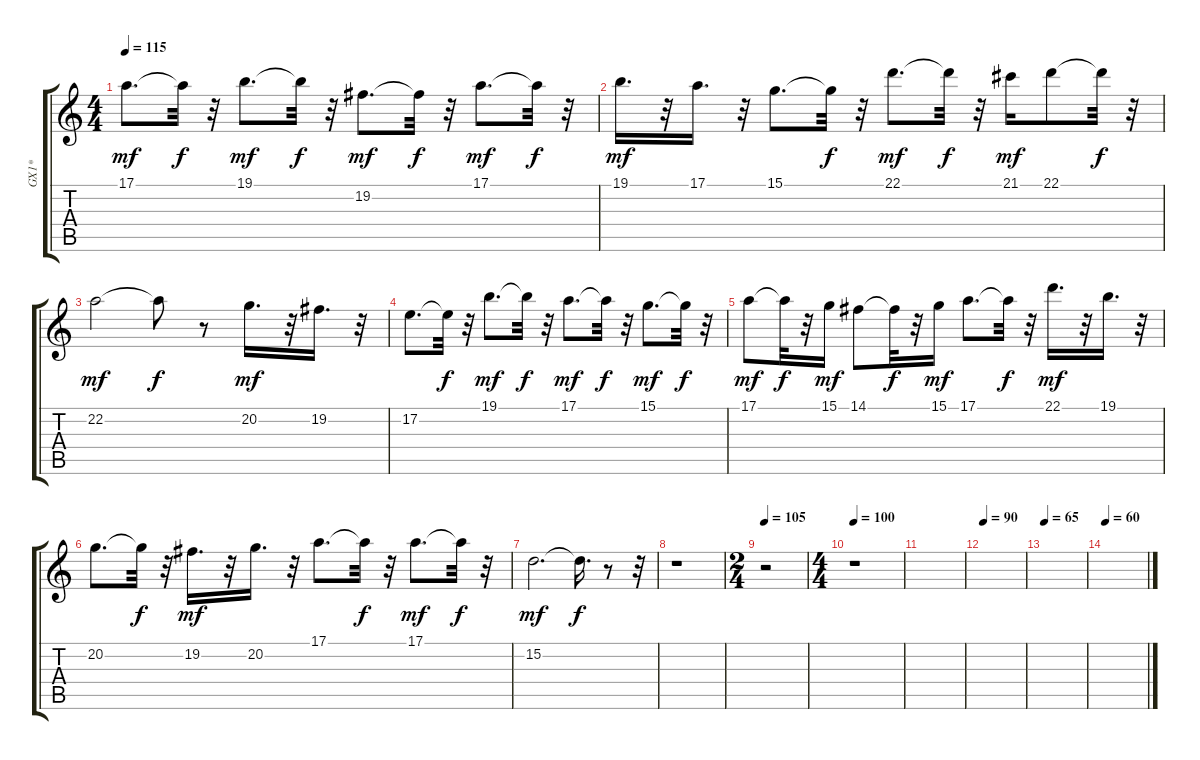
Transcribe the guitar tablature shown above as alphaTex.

\track ("GX1*" "GX1*") {instrument lead4chiff}
\staff {score tabs}
\tuning (E4 B3 G3 D3 A2 E2) {hide}
\ts (4 4)
\tempo 115
\clef g2
\ks c
17.1.8{d dy mf} 17.1{t}.32{dy f} r.32 19.1.8{d dy mf} 19.1{t}.32{dy f} r.32 19.2.8{d dy mf} 19.2{t}.32{dy f} r.32 17.1.8{d dy mf} 17.1{t}.32{dy f} r.32 |
19.1.16{d dy mf} r.32 17.1.16{d} r.32 15.1.8{d} 15.1{t}.32{dy f} r.32 22.1.8{d dy mf} 22.1{t}.32{dy f} r.32 21.1.16{dy mf} 22.1.8 22.1{t}.32{dy f} r.32 |
22.2.2{dy mf} 22.2{t}.8{dy f} r.8 20.2.16{d dy mf} r.32 19.2.16{d} r.32 |
17.2.8{d} 17.2{t}.32{dy f} r.32 19.1.8{d dy mf} 19.1{t}.32{dy f} r.32 17.1.8{d dy mf} 17.1{t}.32{dy f} r.32 15.1.8{d dy mf} 15.1{t}.32{dy f} r.32 |
17.1.8{dy mf} 17.1{t}.32{dy f} r.32 15.1.16{dy mf} 14.1.8 14.1{t}.32{dy f} r.32 15.1.16{dy mf} 17.1.8{d} 17.1{t}.32{dy f} r.32 22.1.16{d dy mf} r.32 19.1.16{d} r.32 |
20.2.8{d} 20.2{t}.32{dy f} r.32 19.2.16{d dy mf} r.32 20.2.16{d} r.32 17.1.8{d} 17.1{t}.32{dy f} r.32 17.1.8{d dy mf} 17.1{t}.32{dy f} r.32 |
15.2.2{d dy mf} 15.2{t}.16{d dy f} r.8 r.32 |
r.1 |
\ts (2 4)
\tempo 105
r.2 |
\ts (4 4)
\tempo 100
r.1 |
|
\tempo 90
|
\tempo 65
|
\tempo 60
